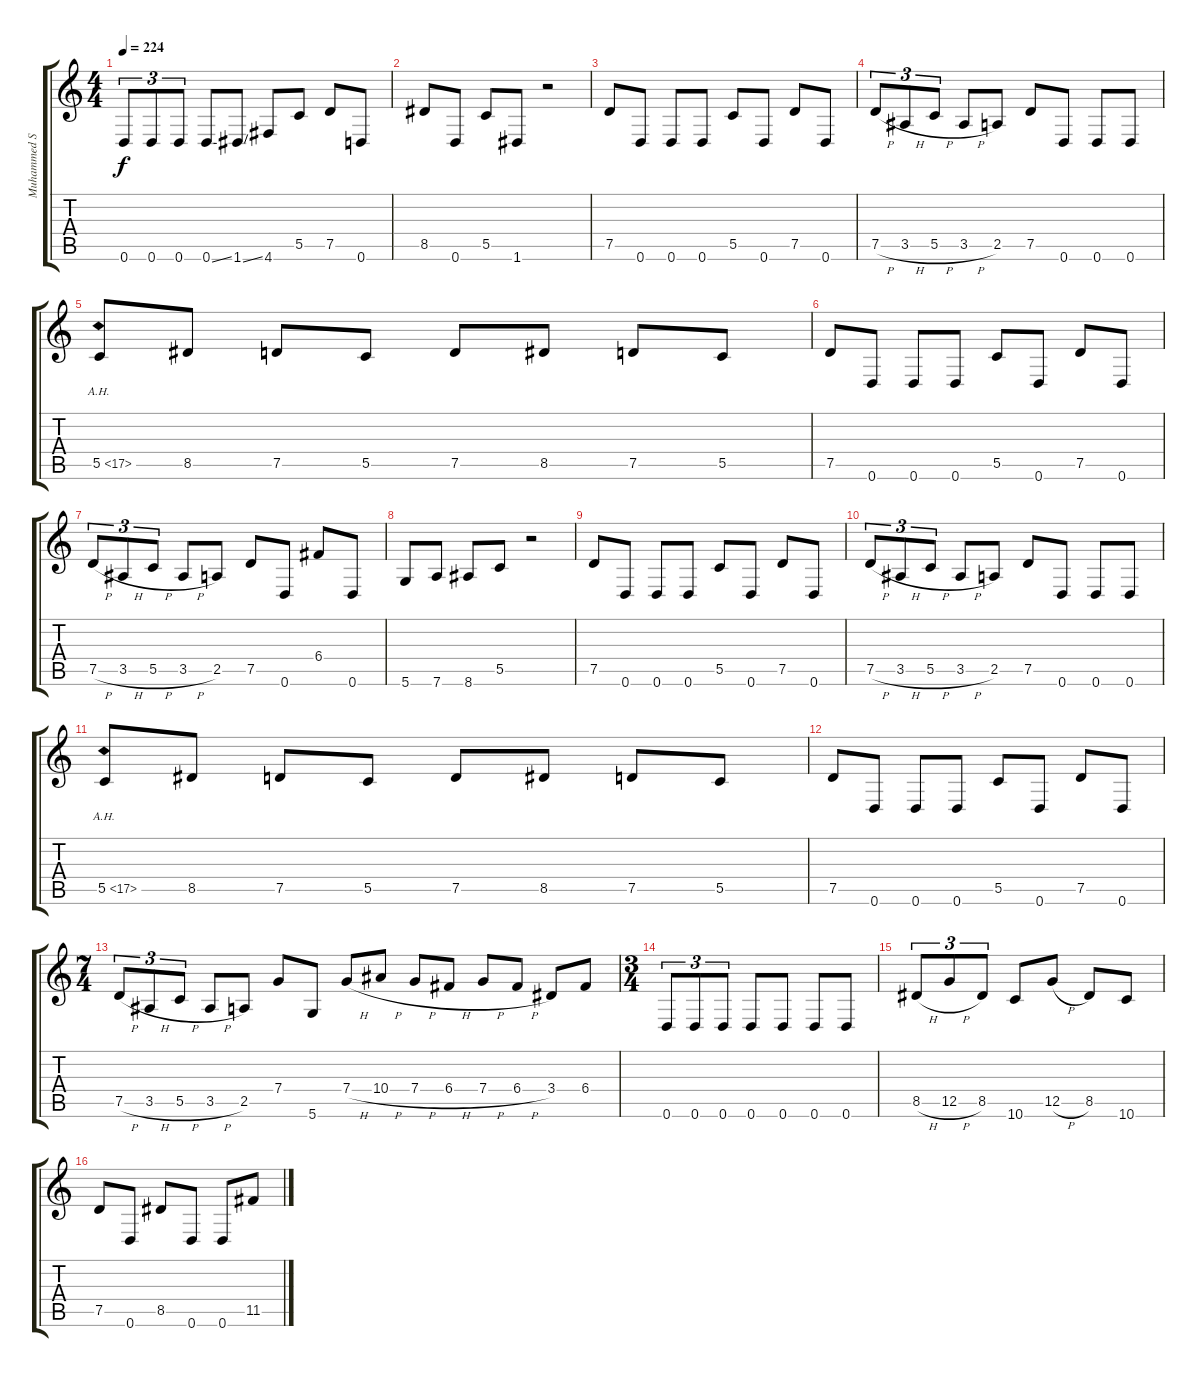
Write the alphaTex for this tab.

\track ("Muhammed Suicmez" "Muhammed S") {instrument distortionguitar}
\staff {score tabs}
\tuning (D4 A3 F3 C3 G2 D2) {hide}
\ts (4 4)
\tempo 224
\clef g2
\ks c
0.6.8{tu (3 2) dy f instrument distortionguitar} 0.6.8{tu (3 2)} 0.6.8{tu (3 2)} 0.6{ss}.8 1.6{ss}.8 4.6.8 5.5.8 7.5.8 0.6.8 |
8.5.8 0.6.8 5.5.8 1.6.8 r.2 |
7.5.8 0.6.8 0.6.8 0.6.8 5.5.8 0.6.8 7.5.8 0.6.8 |
7.5{h}.8{tu (3 2)} 3.5{h}.8{tu (3 2)} 5.5{h}.8{tu (3 2)} 3.5{h}.8 2.5.8 7.5.8 0.6.8 0.6.8 0.6.8 |
5.5{ah 12}.8 8.5.8 7.5.8 5.5.8 7.5.8 8.5.8 7.5.8 5.5.8 |
7.5.8 0.6.8 0.6.8 0.6.8 5.5.8 0.6.8 7.5.8 0.6.8 |
7.5{h}.8{tu (3 2)} 3.5{h}.8{tu (3 2)} 5.5{h}.8{tu (3 2)} 3.5{h}.8 2.5.8 7.5.8 0.6.8 6.4.8 0.6.8 |
5.6.8 7.6.8 8.6.8 5.5.8 r.2 |
7.5.8 0.6.8 0.6.8 0.6.8 5.5.8 0.6.8 7.5.8 0.6.8 |
7.5{h}.8{tu (3 2)} 3.5{h}.8{tu (3 2)} 5.5{h}.8{tu (3 2)} 3.5{h}.8 2.5.8 7.5.8 0.6.8 0.6.8 0.6.8 |
5.5{ah 12}.8 8.5.8 7.5.8 5.5.8 7.5.8 8.5.8 7.5.8 5.5.8 |
7.5.8 0.6.8 0.6.8 0.6.8 5.5.8 0.6.8 7.5.8 0.6.8 |
\ts (7 4)
7.5{h}.8{tu (3 2)} 3.5{h}.8{tu (3 2)} 5.5{h}.8{tu (3 2)} 3.5{h}.8 2.5.8 7.4.8 5.6.8 7.4{h}.8 10.4{h}.8 7.4{h}.8 6.4{h}.8 7.4{h}.8 6.4{h}.8 3.4.8 6.4.8 |
\ts (3 4)
0.6.8{tu (3 2)} 0.6.8{tu (3 2)} 0.6.8{tu (3 2)} 0.6.8 0.6.8 0.6.8 0.6.8 |
8.5{h}.8{tu (3 2)} 12.5{h}.8{tu (3 2)} 8.5.8{tu (3 2)} 10.6.8 12.5{h}.8 8.5.8 10.6.8 |
7.5.8 0.6.8 8.5.8 0.6.8 0.6.8 11.5.8
